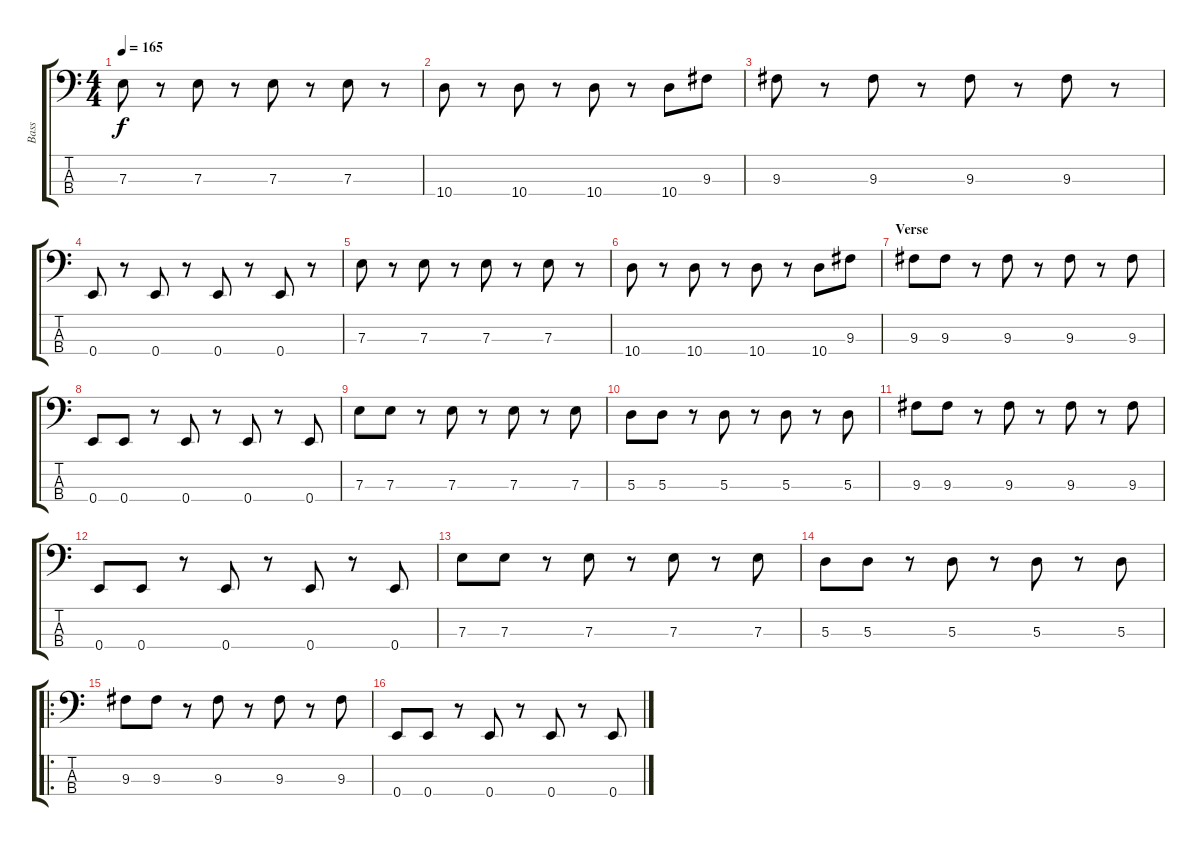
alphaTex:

\track ("Bass" "Bass") {instrument electricbassfinger}
\staff {score tabs}
\tuning (G2 D2 A1 E1) {hide}
\ts (4 4)
\tempo 165
\clef f4
\ks c
7.3.8{dy f} r.8 7.3.8 r.8 7.3.8 r.8 7.3.8 r.8 |
10.4.8 r.8 10.4.8 r.8 10.4.8 r.8 10.4.8 9.3.8 |
9.3.8 r.8 9.3.8 r.8 9.3.8 r.8 9.3.8 r.8 |
0.4.8 r.8 0.4.8 r.8 0.4.8 r.8 0.4.8 r.8 |
7.3.8 r.8 7.3.8 r.8 7.3.8 r.8 7.3.8 r.8 |
10.4.8 r.8 10.4.8 r.8 10.4.8 r.8 10.4.8 9.3.8 |
\section ("" "Verse")
9.3.8 9.3.8 r.8 9.3.8 r.8 9.3.8 r.8 9.3.8 |
0.4.8 0.4.8 r.8 0.4.8 r.8 0.4.8 r.8 0.4.8 |
7.3.8 7.3.8 r.8 7.3.8 r.8 7.3.8 r.8 7.3.8 |
5.3.8 5.3.8 r.8 5.3.8 r.8 5.3.8 r.8 5.3.8 |
9.3.8 9.3.8 r.8 9.3.8 r.8 9.3.8 r.8 9.3.8 |
0.4.8 0.4.8 r.8 0.4.8 r.8 0.4.8 r.8 0.4.8 |
7.3.8 7.3.8 r.8 7.3.8 r.8 7.3.8 r.8 7.3.8 |
5.3.8 5.3.8 r.8 5.3.8 r.8 5.3.8 r.8 5.3.8 |
\ro
9.3.8 9.3.8 r.8 9.3.8 r.8 9.3.8 r.8 9.3.8 |
0.4.8 0.4.8 r.8 0.4.8 r.8 0.4.8 r.8 0.4.8
